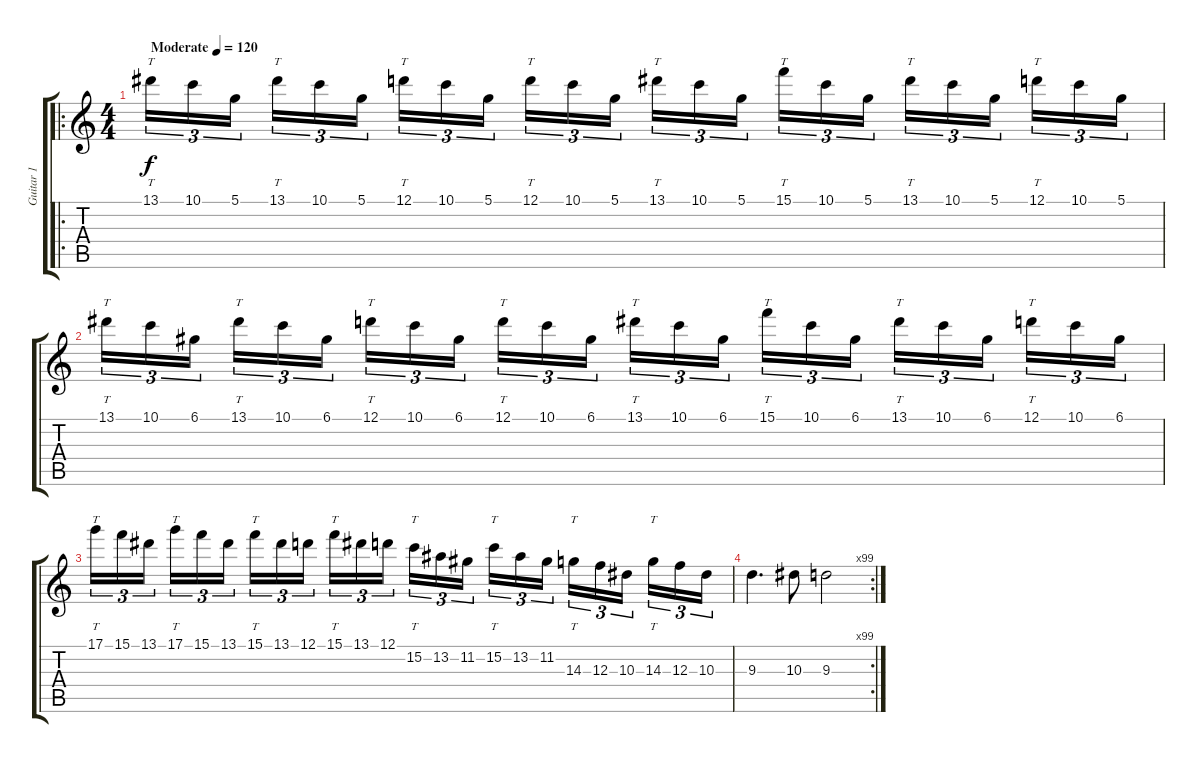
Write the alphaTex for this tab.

\track ("Guitar 1" "Guitar 1") {instrument distortionguitar}
\staff {score tabs}
\tuning (D4 A3 F3 C3 G2 C2) {hide}
\ro
\ts (4 4)
\tempo (120 "Moderate")
\clef g2
\ks c
13.1.16{tt tu (3 2) dy f instrument distortionguitar} 10.1.16{tu (3 2)} 5.1.16{tu (3 2) beam splitsecondary} 13.1.16{tt tu (3 2)} 10.1.16{tu (3 2)} 5.1.16{tu (3 2)} 12.1.16{tt tu (3 2)} 10.1.16{tu (3 2)} 5.1.16{tu (3 2) beam splitsecondary} 12.1.16{tt tu (3 2)} 10.1.16{tu (3 2)} 5.1.16{tu (3 2)} 13.1.16{tt tu (3 2)} 10.1.16{tu (3 2)} 5.1.16{tu (3 2) beam splitsecondary} 15.1.16{tt tu (3 2)} 10.1.16{tu (3 2)} 5.1.16{tu (3 2)} 13.1.16{tt tu (3 2)} 10.1.16{tu (3 2)} 5.1.16{tu (3 2) beam splitsecondary} 12.1.16{tt tu (3 2)} 10.1.16{tu (3 2)} 5.1.16{tu (3 2)} |
13.1.16{tt tu (3 2)} 10.1.16{tu (3 2)} 6.1.16{tu (3 2) beam splitsecondary} 13.1.16{tt tu (3 2)} 10.1.16{tu (3 2)} 6.1.16{tu (3 2)} 12.1.16{tt tu (3 2)} 10.1.16{tu (3 2)} 6.1.16{tu (3 2) beam splitsecondary} 12.1.16{tt tu (3 2)} 10.1.16{tu (3 2)} 6.1.16{tu (3 2)} 13.1.16{tt tu (3 2)} 10.1.16{tu (3 2)} 6.1.16{tu (3 2) beam splitsecondary} 15.1.16{tt tu (3 2)} 10.1.16{tu (3 2)} 6.1.16{tu (3 2)} 13.1.16{tt tu (3 2)} 10.1.16{tu (3 2)} 6.1.16{tu (3 2) beam splitsecondary} 12.1.16{tt tu (3 2)} 10.1.16{tu (3 2)} 6.1.16{tu (3 2)} |
17.1.16{tt tu (3 2)} 15.1.16{tu (3 2)} 13.1.16{tu (3 2) beam splitsecondary} 17.1.16{tt tu (3 2)} 15.1.16{tu (3 2)} 13.1.16{tu (3 2)} 15.1.16{tt tu (3 2)} 13.1.16{tu (3 2)} 12.1.16{tu (3 2) beam splitsecondary} 15.1.16{tt tu (3 2)} 13.1.16{tu (3 2)} 12.1.16{tu (3 2)} 15.2.16{tt tu (3 2)} 13.2.16{tu (3 2)} 11.2.16{tu (3 2) beam splitsecondary} 15.2.16{tt tu (3 2)} 13.2.16{tu (3 2)} 11.2.16{tu (3 2)} 14.3.16{tt tu (3 2)} 12.3.16{tu (3 2)} 10.3.16{tu (3 2) beam splitsecondary} 14.3.16{tt tu (3 2)} 12.3.16{tu (3 2)} 10.3.16{tu (3 2)} |
\rc 99
9.3.4{d} 10.3.8 9.3.2
